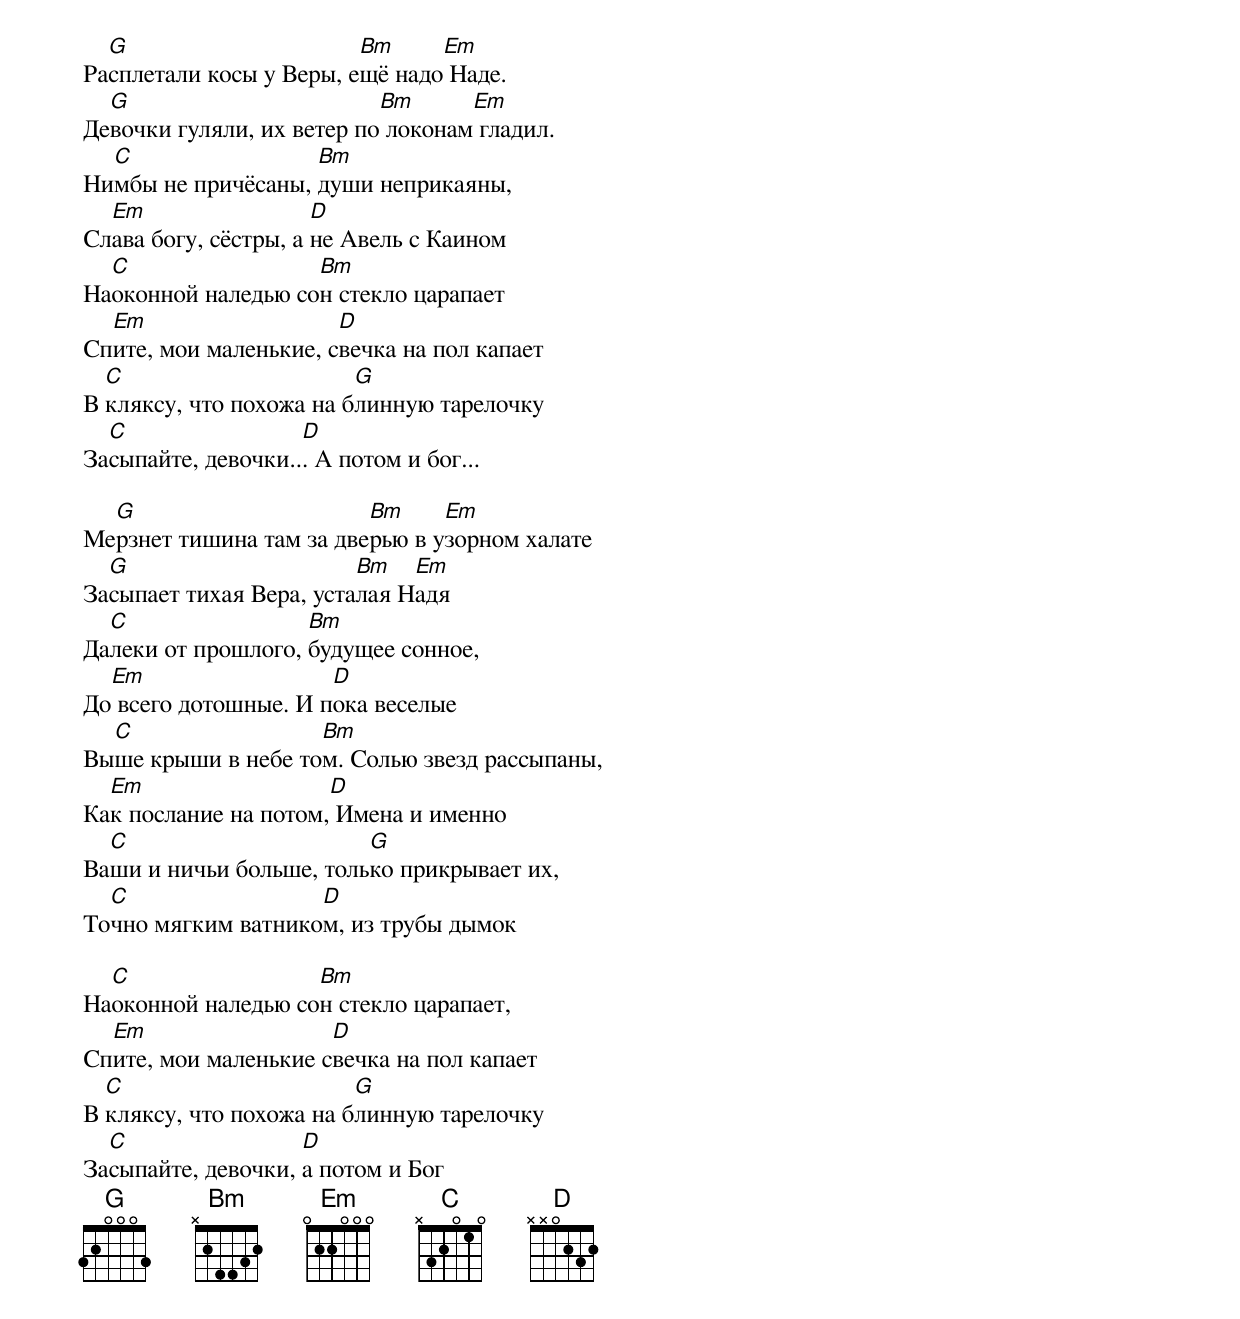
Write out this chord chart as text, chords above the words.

  G                      Bm     Em
Расплетали косы у Веры, ещё надо Наде.
  G                        Bm      Em
Девочки гуляли, их ветер по локонам гладил.
  C                 Bm
Нимбы не причёсаны, души неприкаяны,
  Em                  D
Слава богу, сёстры, а не Авель с Каином
  C                 Bm
Наоконной наледью сон стекло царапает
  Em                   D
Спите, мои маленькие, свечка на пол капает
  C                      G
В кляксу, что похожа на блинную тарелочку
  C                 D
Засыпайте, девочки... А потом и бог...

  G                      Bm     Em
Мерзнет тишина там за дверью в узорном халате
  G                      Bm   Em
Засыпает тихая Вера, усталая Надя
  C                 Bm
Далеки от прошлого, будущее сонное,
  Em                  D
До всего дотошные. И пока веселые
  C                 Bm
Выше крыши в небе том. Солью звезд рассыпаны,
  Em                  D
Как послание на потом, Имена и именно
  C                      G
Ваши и ничьи больше, только прикрывает их,
  C                 D
Точно мягким ватником, из трубы дымок

  C                 Bm
Наоконной наледью сон стекло царапает,
  Em                  D
Спите, мои маленькие свечка на пол капает
  C                      G
В кляксу, что похожа на блинную тарелочку
  C                 D
Засыпайте, девочки, а потом и Бог
